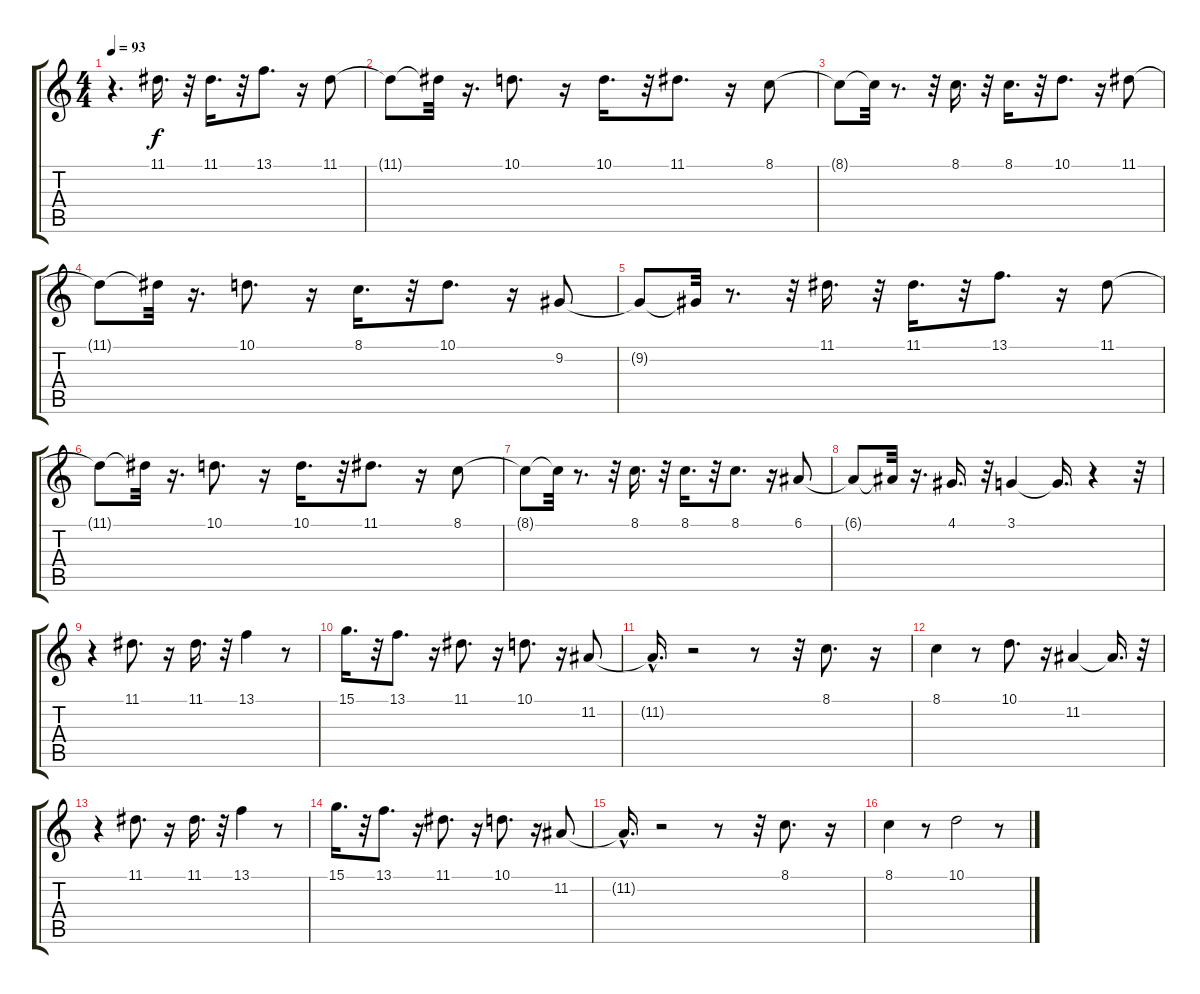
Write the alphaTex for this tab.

\track "" {instrument ocarina}
\staff {score tabs}
\tuning (E4 B3 G3 D3 A2 E2) {hide}
\ts (4 4)
\tempo 93
\clef g2
\ks c
r.4{d dy f} 11.1.16{d} r.32 11.1.16{d} r.32 13.1.8{d} r.16 11.1.8 |
11.1{t}.8 11.1{t}.32 r.16{d} 10.1.8{d} r.16 10.1.16{d} r.32 11.1.8{d} r.16 8.1.8 |
8.1{t}.8 8.1{t}.32 r.8{d} r.32 8.1.16{d} r.32 8.1.16{d} r.32 10.1.8{d} r.16 11.1.8 |
11.1{t}.8 11.1{t}.32 r.16{d} 10.1.8{d} r.16 8.1.16{d} r.32 10.1.8{d} r.16 9.2.8 |
9.2{t}.8 9.2{t}.32 r.8{d} r.32 11.1.16{d} r.32 11.1.16{d} r.32 13.1.8{d} r.16 11.1.8 |
11.1{t}.8 11.1{t}.32 r.16{d} 10.1.8{d} r.16 10.1.16{d} r.32 11.1.8{d} r.16 8.1.8 |
8.1{t}.8 8.1{t}.32 r.8{d} r.32 8.1.16{d} r.32 8.1.16{d} r.32 8.1.8{d} r.16 6.1.8 |
6.1{t}.8 6.1{t}.32 r.16{d} 4.1.16{d} r.32 3.1.4 3.1{t}.16{d} r.4 r.32 |
r.4 11.1.8{d} r.16 11.1.16{d} r.32 13.1.4 r.8 |
15.1.16{d} r.32 13.1.8{d} r.16 11.1.8{d} r.16 10.1.8{d} r.16 11.2.8 |
11.2{hac t}.16{d} r.2 r.8 r.32 8.1.8{d} r.16 |
8.1.4 r.8 10.1.8{d} r.16 11.2.4 11.2{t}.16{d} r.32 |
r.4 11.1.8{d} r.16 11.1.16{d} r.32 13.1.4 r.8 |
15.1.16{d} r.32 13.1.8{d} r.16 11.1.8{d} r.16 10.1.8{d} r.16 11.2.8 |
11.2{hac t}.16{d} r.2 r.8 r.32 8.1.8{d} r.16 |
8.1.4 r.8 10.1.2 r.8
